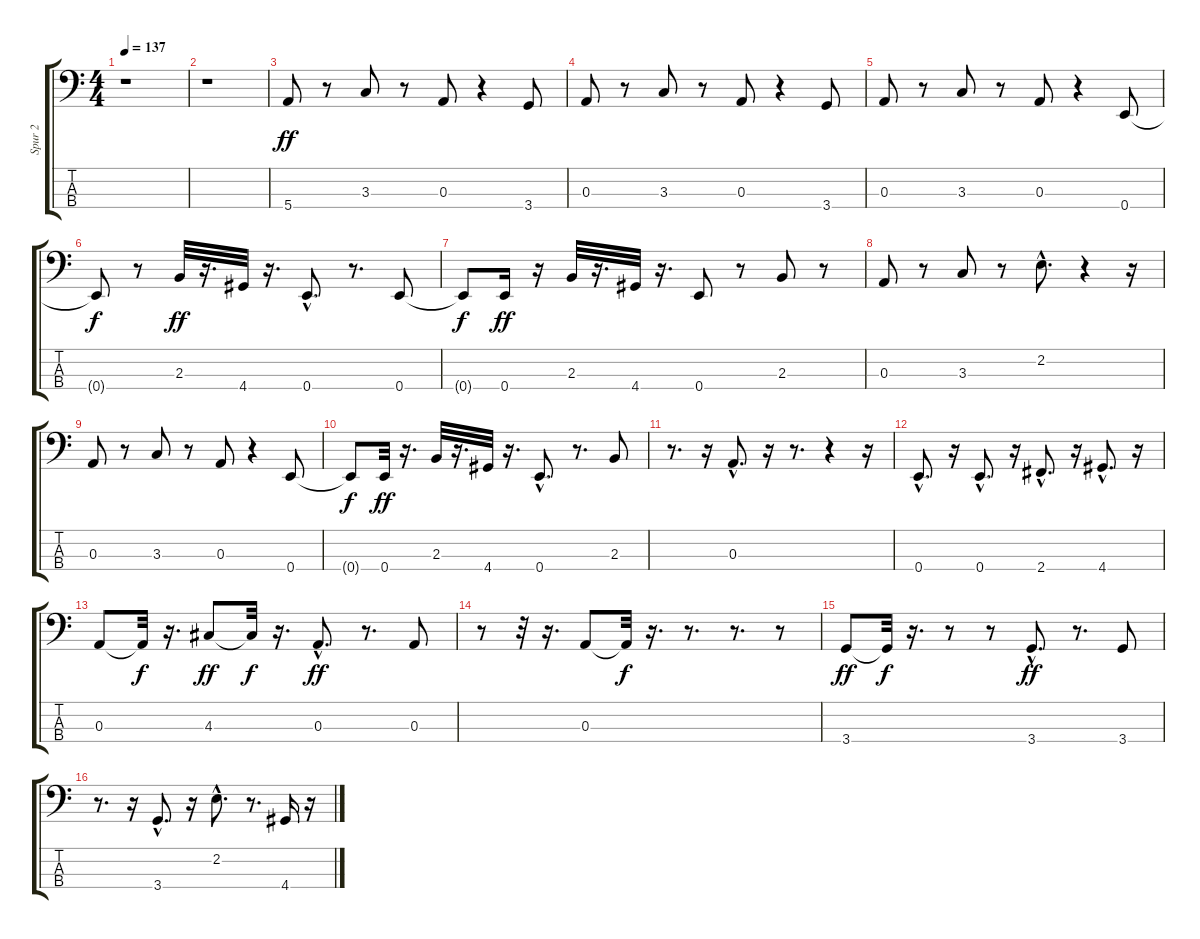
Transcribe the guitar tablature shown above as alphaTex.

\track ("Spur 2" "Spur 2") {instrument electricbassfinger}
\staff {score tabs}
\tuning (G2 D2 A1 E1) {hide}
\ts (4 4)
\tempo 137
\clef f4
\ks c
r.1{dy ff instrument electricbassfinger} |
r.1 |
5.4.8 r.8 3.3.8 r.8 0.3.8 r.4 3.4.8 |
0.3.8 r.8 3.3.8 r.8 0.3.8 r.4 3.4.8 |
0.3.8 r.8 3.3.8 r.8 0.3.8 r.4 0.4.8 |
0.4{t}.8{dy f} r.8 2.3.32{dy ff} r.16{d} 4.4.32 r.16{d} 0.4{hac}.8{d} r.8{d} 0.4.8 |
0.4{t}.8{dy f} 0.4.16{dy ff} r.16 2.3.32 r.16{d} 4.4.32 r.16{d} 0.4.8 r.8 2.3.8 r.8 |
0.3.8 r.8 3.3.8 r.8 2.2{hac}.8{d} r.4 r.16 |
0.3.8 r.8 3.3.8 r.8 0.3.8 r.4 0.4.8 |
0.4{t}.8{dy f} 0.4.32{dy ff} r.16{d} 2.3.32 r.16{d} 4.4.32 r.16{d} 0.4{hac}.8{d} r.8{d} 2.3.8 |
r.8{d} r.16 0.3{hac}.8{d} r.16 r.8{d} r.4 r.16 |
0.4{hac}.8{d} r.16 0.4{hac}.8{d} r.16 2.4{hac}.8{d} r.16 4.4{hac}.8{d} r.16 |
0.3.8 0.3{t}.32{dy f} r.16{d} 4.3.8{dy ff} 4.3{t}.32{dy f} r.16{d} 0.3{hac}.8{d dy ff} r.8{d} 0.3.8 |
r.8 r.32 r.16{d} 0.3.8 0.3{t}.32{dy f} r.16{d} r.8{d} r.8{d} r.8 |
3.4.8{dy ff} 3.4{t}.32{dy f} r.16{d} r.8 r.8 3.4{hac}.8{d dy ff} r.8{d} 3.4.8 |
r.8{d} r.16 3.4{hac}.8{d} r.16 2.2{hac}.8{d} r.8{d} 4.4.16 r.16
